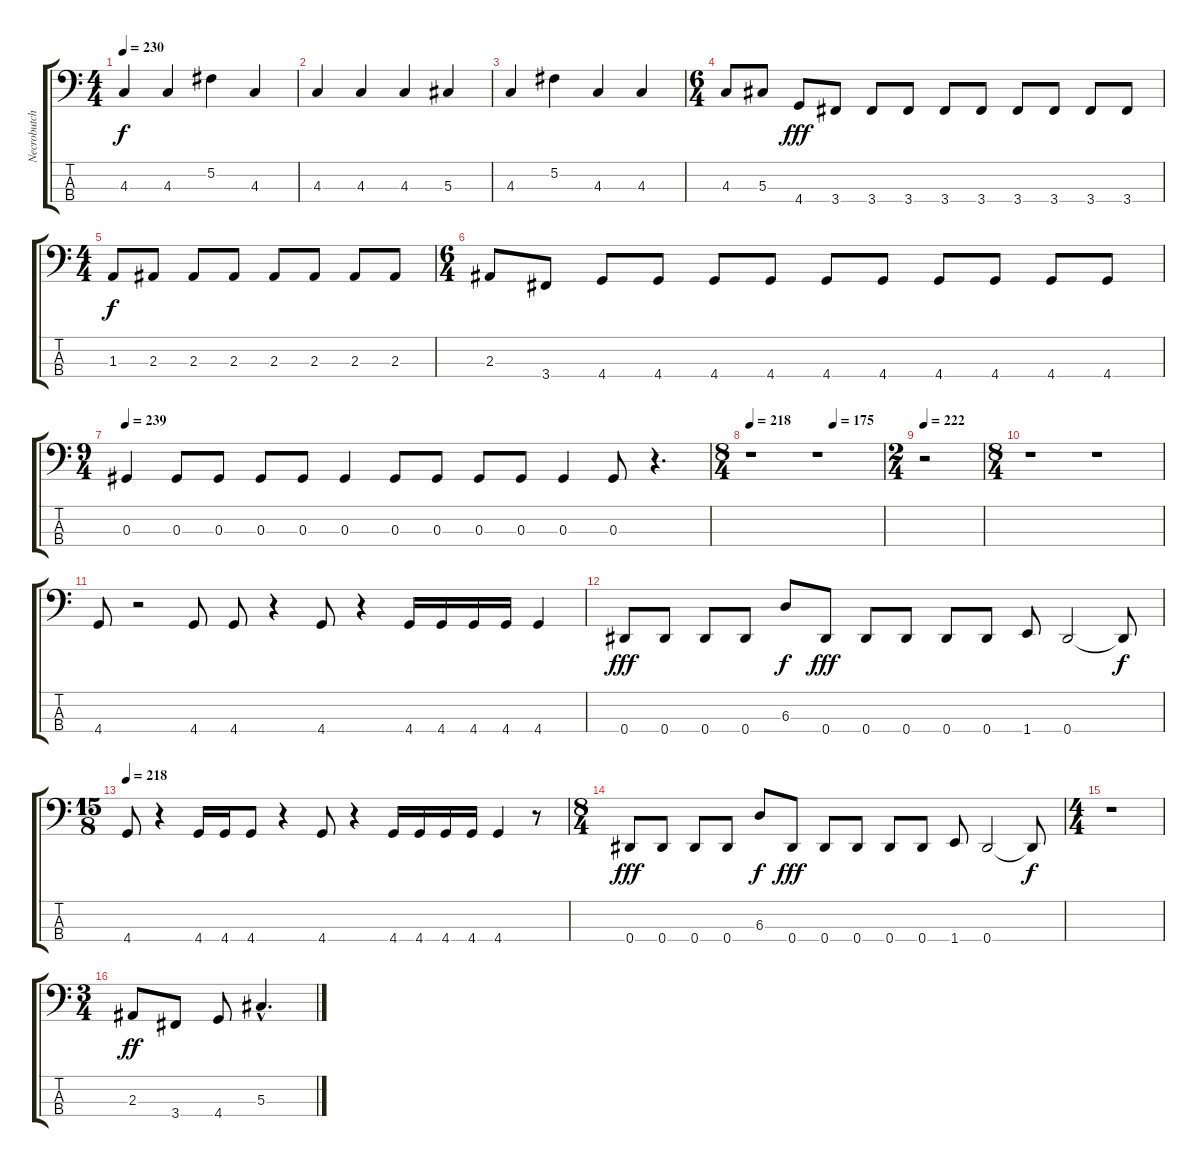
\track ("Necrobutcher" "Necrobutch") {instrument electricbassfinger}
\staff {score tabs}
\tuning (Gb2 Db2 Ab1 Eb1) {hide}
\ts (4 4)
\tempo 230
\clef f4
\ks c
4.3.4{dy f} 4.3.4 5.2.4 4.3.4 |
4.3.4 4.3.4 4.3.4 5.3.4 |
4.3.4 5.2.4 4.3.4 4.3.4 |
\ts (6 4)
4.3.8 5.3.8 4.4.8{dy fff} 3.4.8 3.4.8 3.4.8 3.4.8 3.4.8 3.4.8 3.4.8 3.4.8 3.4.8 |
\ts (4 4)
1.3.8{dy f} 2.3.8 2.3.8 2.3.8 2.3.8 2.3.8 2.3.8 2.3.8 |
\ts (6 4)
2.3.8 3.4.8 4.4.8 4.4.8 4.4.8 4.4.8 4.4.8 4.4.8 4.4.8 4.4.8 4.4.8 4.4.8 |
\ts (9 4)
\tempo 239
0.3.4 0.3.8 0.3.8 0.3.8 0.3.8 0.3.4 0.3.8 0.3.8 0.3.8 0.3.8 0.3.4 0.3.8 r.4{d} |
\ts (8 4)
\tempo (175 0.625)
\tempo 218
r.1 r.1 |
\ts (2 4)
\tempo 222
r.2 |
\ts (8 4)
r.1 r.1 |
4.4.8 r.2 4.4.8 4.4.8 r.4 4.4.8 r.4 4.4.16 4.4.16 4.4.16 4.4.16 4.4.4 |
0.4.8{dy fff} 0.4.8 0.4.8 0.4.8 6.3.8{dy f} 0.4.8{dy fff} 0.4.8 0.4.8 0.4.8 0.4.8 1.4.8 0.4.2 0.4{t}.8{dy f} |
\ts (15 8)
\tempo 218
4.4.8 r.4 4.4.16 4.4.16 4.4.8 r.4 4.4.8 r.4 4.4.16 4.4.16 4.4.16 4.4.16 4.4.4 r.8 |
\ts (8 4)
0.4.8{dy fff} 0.4.8 0.4.8 0.4.8 6.3.8{dy f} 0.4.8{dy fff} 0.4.8 0.4.8 0.4.8 0.4.8 1.4.8 0.4.2 0.4{t}.8{dy f} |
\ts (4 4)
r.1 |
\ts (3 4)
2.3.8{dy ff} 3.4.8 4.4.8 5.3{hac}.4{d}
